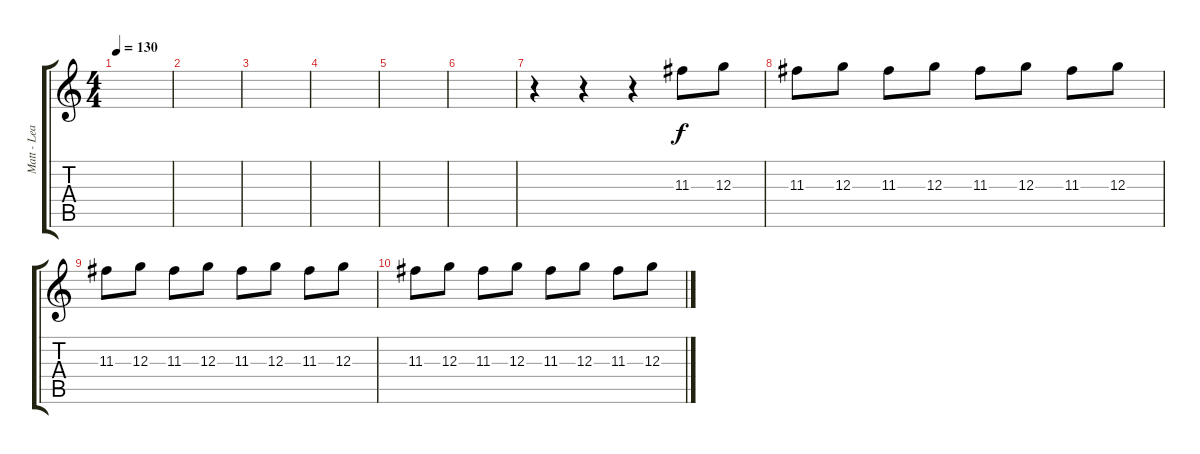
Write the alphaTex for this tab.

\track ("Matt - Lead Guitar" "Matt - Lea") {instrument electricguitarjazz}
\staff {score tabs}
\tuning (E4 B3 G3 D3 A2 E2) {hide}
\ts (4 4)
\tempo 130
\clef g2
\ks c
|
|
|
|
|
|
r.4 r.4 r.4 11.3.8 12.3.8 |
11.3.8{volume 0} 12.3.8 11.3.8 12.3.8 11.3.8 12.3.8 11.3.8 12.3.8 |
11.3.8 12.3.8 11.3.8 12.3.8 11.3.8 12.3.8 11.3.8 12.3.8 |
11.3.8 12.3.8 11.3.8 12.3.8 11.3.8 12.3.8 11.3.8 12.3.8
